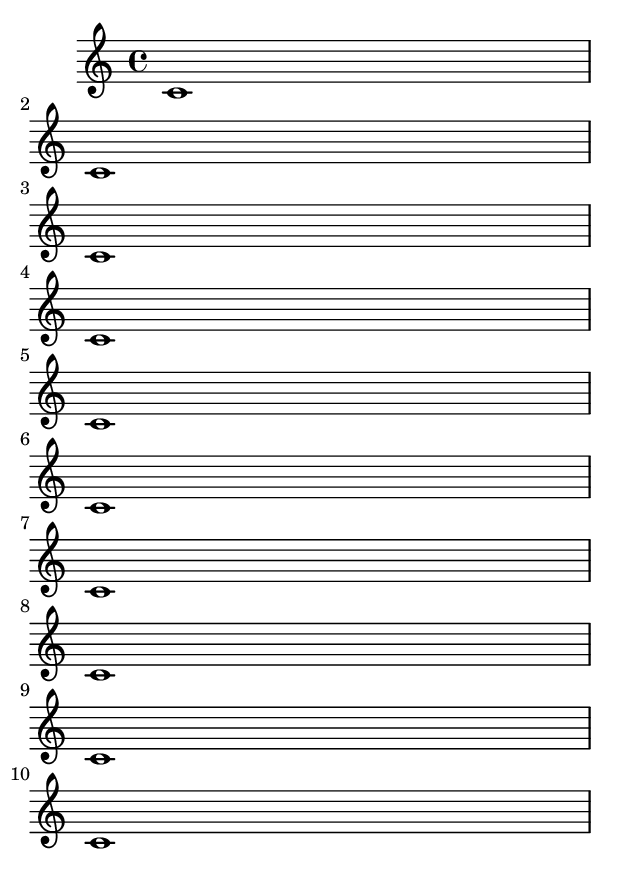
%% Generated by lilypond-book.py
%% Options: [exampleindent=10.16\mm,indent=0\mm,line-width=160\mm]
\include "lilypond-book-preamble.ly"


% ****************************************************************
% Start cut-&-pastable-section
% ****************************************************************



\paper {
  indent = 0\mm
  line-width = 160\mm
  % offset the left padding, also add 1mm as lilypond creates cropped
  % images with a little space on the right
  line-width = #(- line-width (* mm  3.000000) (* mm 1))
}

\layout {
  
}





% ****************************************************************
% ly snippet:
% ****************************************************************
\sourcefilename "/home/karlin/lilypond-git/input/regression/page-breaking-page-count3.ly"
\sourcefileline 0
\version "2.16.0"

\header {
  texidoc = "The number of pages in a score can be forced by setting
@code{page-count} in the (book-level) paper block. Even if there are
too many systems for that number of pages, we will squeeze them in."
}

#(set-default-paper-size "a6")

\book {
  \paper { page-count = 1}
  \score { { \repeat unfold 10 {c'1 \break} } }
}



% ****************************************************************
% end ly snippet
% ****************************************************************
